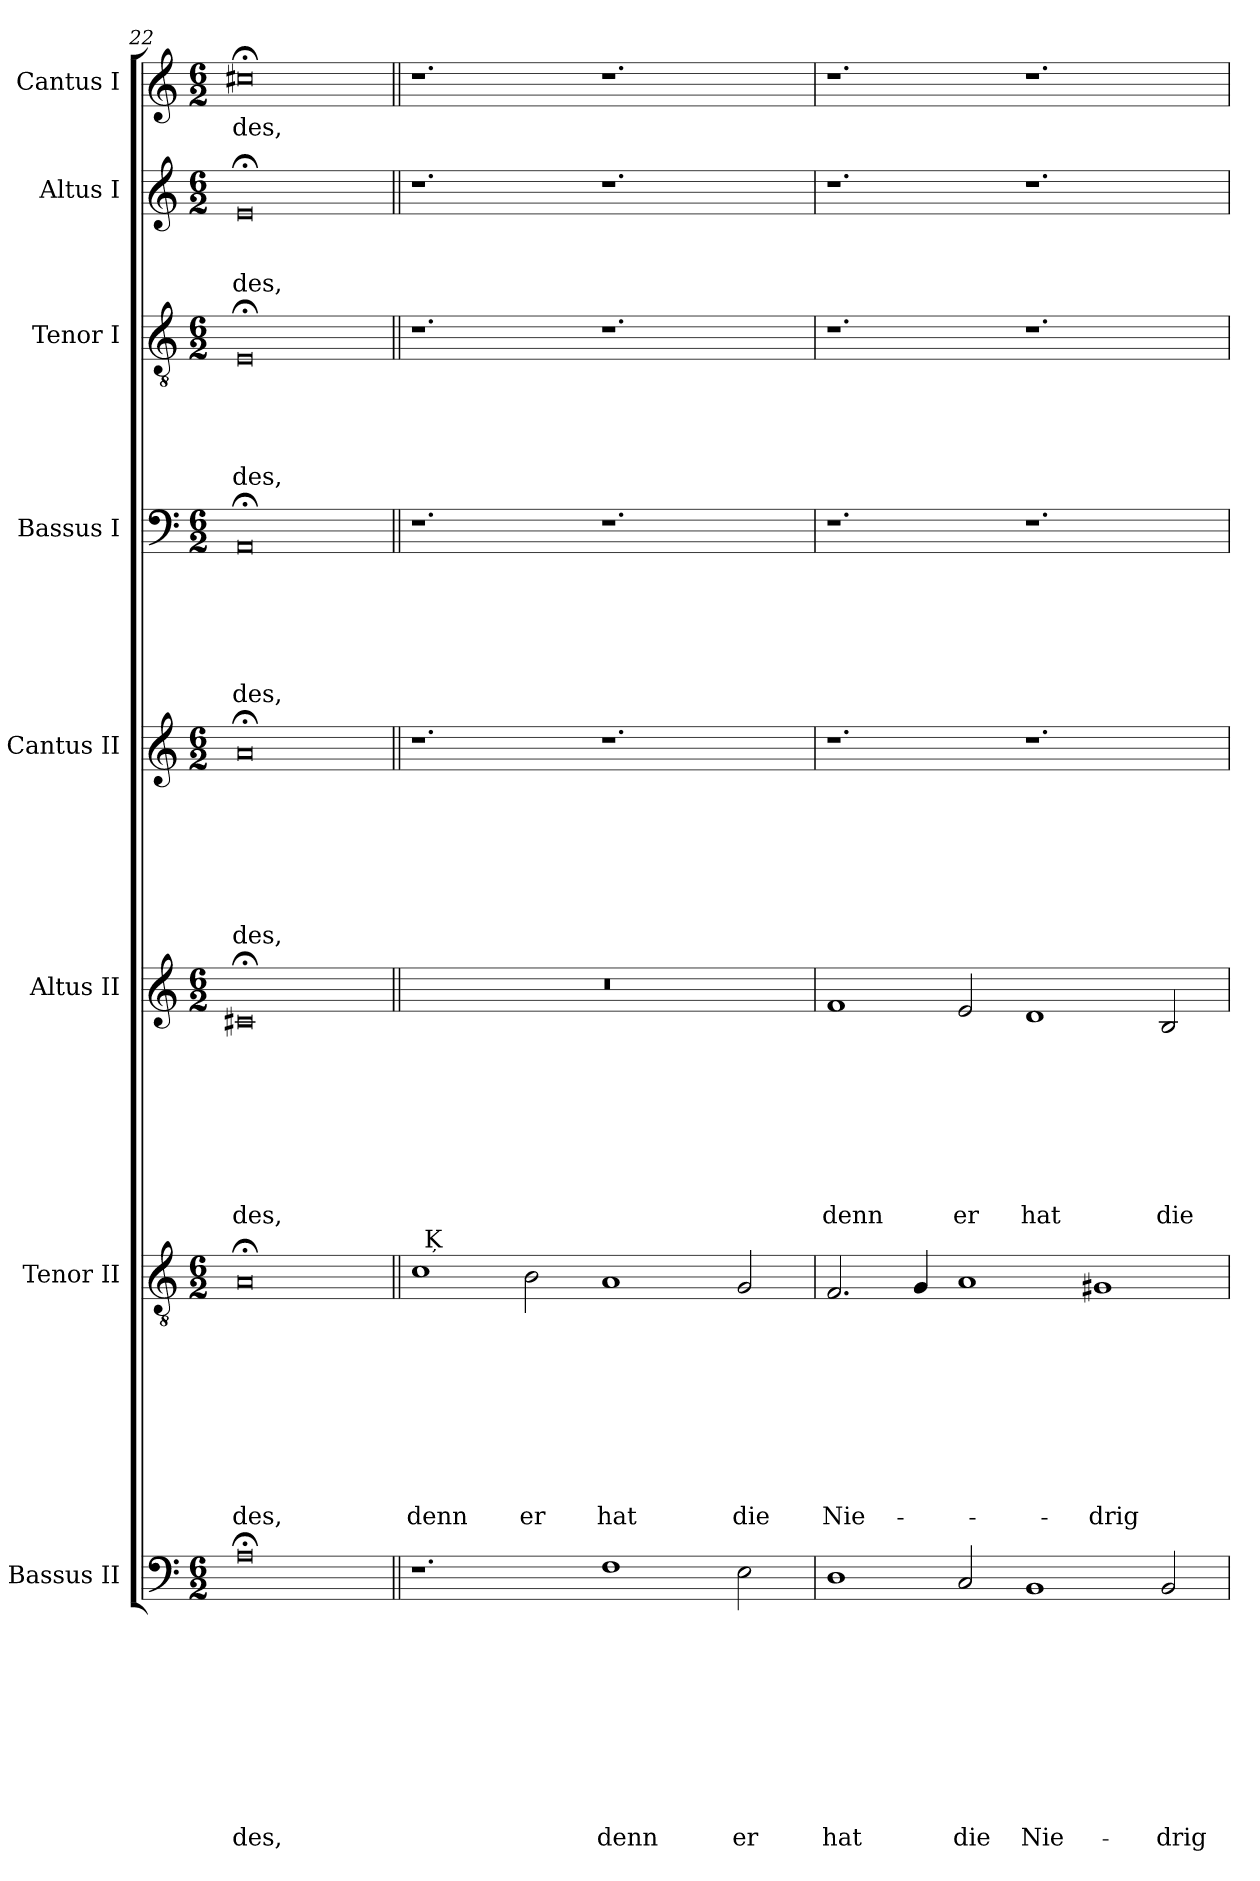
**kern	**text	**text	**text	**text	**text	**text	**text	**text	**text	**text	**kern	**text	**text	**text	**text	**text	**text	**text	**text	**text	**kern	**text	**text	**text	**text	**text	**text	**text	**text	**kern	**text	**text	**text	**text	**text	**text	**text	**kern	**text	**text	**text	**text	**text	**text	**kern	**text	**text	**text	**text	**text	**kern	**text	**text	**text	**kern	**text
*part8	*part8	*part8	*part8	*part8	*part8	*part8	*part8	*part8	*part8	*part8	*part7	*part7	*part7	*part7	*part7	*part7	*part7	*part7	*part7	*part7	*part6	*part6	*part6	*part6	*part6	*part6	*part6	*part6	*part6	*part5	*part5	*part5	*part5	*part5	*part5	*part5	*part5	*part4	*part4	*part4	*part4	*part4	*part4	*part4	*part3	*part3	*part3	*part3	*part3	*part3	*part2	*part2	*part2	*part2	*part1	*part1
*staff8	*staff8	*staff8	*staff8	*staff8	*staff8	*staff8	*staff8	*staff8	*staff8	*staff8	*staff7	*staff7	*staff7	*staff7	*staff7	*staff7	*staff7	*staff7	*staff7	*staff7	*staff6	*staff6	*staff6	*staff6	*staff6	*staff6	*staff6	*staff6	*staff6	*staff5	*staff5	*staff5	*staff5	*staff5	*staff5	*staff5	*staff5	*staff4	*staff4	*staff4	*staff4	*staff4	*staff4	*staff4	*staff3	*staff3	*staff3	*staff3	*staff3	*staff3	*staff2	*staff2	*staff2	*staff2	*staff1	*staff1
*I"Bassus II	*	*	*	*	*	*	*	*	*	*	*I"Tenor II	*	*	*	*	*	*	*	*	*	*I"Altus II	*	*	*	*	*	*	*	*	*I"Cantus II	*	*	*	*	*	*	*	*I"Bassus I	*	*	*	*	*	*	*I"Tenor I	*	*	*	*	*	*I"Altus I	*	*	*	*I"Cantus I	*
*I'B II	*	*	*	*	*	*	*	*	*	*	*I'T II	*	*	*	*	*	*	*	*	*	*I'A II	*	*	*	*	*	*	*	*	*I'C II	*	*	*	*	*	*	*	*I'B I	*	*	*	*	*	*	*I'T I	*	*	*	*	*	*I'A I	*	*	*	*I'C I	*
*clefF4	*	*	*	*	*	*	*	*	*	*	*clefGv2	*	*	*	*	*	*	*	*	*	*clefG2	*	*	*	*	*	*	*	*	*clefG2	*	*	*	*	*	*	*	*clefF4	*	*	*	*	*	*	*clefGv2	*	*	*	*	*	*clefG2	*	*	*	*clefG2	*
*k[]	*	*	*	*	*	*	*	*	*	*	*k[]	*	*	*	*	*	*	*	*	*	*k[]	*	*	*	*	*	*	*	*	*k[]	*	*	*	*	*	*	*	*k[]	*	*	*	*	*	*	*k[]	*	*	*	*	*	*k[]	*	*	*	*k[]	*
*C:	*	*	*	*	*	*	*	*	*	*	*C:	*	*	*	*	*	*	*	*	*	*C:	*	*	*	*	*	*	*	*	*C:	*	*	*	*	*	*	*	*C:	*	*	*	*	*	*	*C:	*	*	*	*	*	*C:	*	*	*	*C:	*
*M6/2	*	*	*	*	*	*	*	*	*	*	*M6/2	*	*	*	*	*	*	*	*	*	*M6/2	*	*	*	*	*	*	*	*	*M6/2	*	*	*	*	*	*	*	*M6/2	*	*	*	*	*	*	*M6/2	*	*	*	*	*	*M6/2	*	*	*	*M6/2	*
=22	=22	=22	=22	=22	=22	=22	=22	=22	=22	=22	=22	=22	=22	=22	=22	=22	=22	=22	=22	=22	=22	=22	=22	=22	=22	=22	=22	=22	=22	=22	=22	=22	=22	=22	=22	=22	=22	=22	=22	=22	=22	=22	=22	=22	=22	=22	=22	=22	=22	=22	=22	=22	=22	=22	=22	=22
!	!	!	!	!	!	!	!	!	!	!LO:LY:b	!	!	!	!	!	!	!	!	!	!LO:LY:b	!	!	!	!	!	!	!	!	!LO:LY:b	!	!	!	!	!	!	!	!LO:LY:b	!	!	!	!	!	!	!LO:LY:b	!	!	!	!	!	!LO:LY:b	!	!	!	!LO:LY:b	!	!LO:LY:b
0A;<	.	.	.	.	.	.	.	.	.	-des,	0A;	.	.	.	.	.	.	.	.	-des,	0c#X;	.	.	.	.	.	.	.	-des,	0a;	.	.	.	.	.	.	-des,	0AA;	.	.	.	.	.	-des,	0E;	.	.	.	.	-des,	0e;	.	.	-des,	0cc#X;<	-des,
=23||	=23||	=23||	=23||	=23||	=23||	=23||	=23||	=23||	=23||	=23||	=23||	=23||	=23||	=23||	=23||	=23||	=23||	=23||	=23||	=23||	=23||	=23||	=23||	=23||	=23||	=23||	=23||	=23||	=23||	=23||	=23||	=23||	=23||	=23||	=23||	=23||	=23||	=23||	=23||	=23||	=23||	=23||	=23||	=23||	=23||	=23||	=23||	=23||	=23||	=23||	=23||	=23||	=23||	=23||	=23||	=23||
!	!	!	!	!	!	!	!	!	!	!	!	!	!	!	!	!	!	!	!	!LO:LY:b	!	!	!	!	!	!	!	!	!	!	!	!	!	!	!	!	!	!	!	!	!	!	!	!	!	!	!	!	!	!	!	!	!	!	!	!
*	*	*	*	*	*	*	*	*	*	*	*^	*	*	*	*	*	*	*	*	*	*	*	*	*	*	*	*	*	*	*	*	*	*	*	*	*	*	*	*	*	*	*	*	*	*	*	*	*	*	*	*	*	*	*	*	*
1.r	.	.	.	.	.	.	.	.	.	.	1c	32ryy	.	.	.	.	.	.	.	.	denn	0.r	.	.	.	.	.	.	.	.	1.r	.	.	.	.	.	.	.	1.r	.	.	.	.	.	.	1.r	.	.	.	.	.	1.r	.	.	.	1.r	.
!	!	!	!	!	!	!	!	!	!	!	!	!LO:TX:a:t=Ķ	!	!	!	!	!	!	!	!	!	!	!	!	!	!	!	!	!	!	!	!	!	!	!	!	!	!	!	!	!	!	!	!	!	!	!	!	!	!	!	!	!	!	!	!	!
.	.	.	.	.	.	.	.	.	.	.	.	1ryy	.	.	.	.	.	.	.	.	.	.	.	.	.	.	.	.	.	.	.	.	.	.	.	.	.	.	.	.	.	.	.	.	.	.	.	.	.	.	.	.	.	.	.	.	.
!	!	!	!	!	!	!	!	!	!	!	!	!	!	!	!	!	!	!	!	!	!LO:LY:b	!	!	!	!	!	!	!	!	!	!	!	!	!	!	!	!	!	!	!	!	!	!	!	!	!	!	!	!	!	!	!	!	!	!	!	!
.	.	.	.	.	.	.	.	.	.	.	2B\	.	.	.	.	.	.	.	.	.	er	.	.	.	.	.	.	.	.	.	.	.	.	.	.	.	.	.	.	.	.	.	.	.	.	.	.	.	.	.	.	.	.	.	.	.	.
.	.	.	.	.	.	.	.	.	.	.	.	1ryy	.	.	.	.	.	.	.	.	.	.	.	.	.	.	.	.	.	.	.	.	.	.	.	.	.	.	.	.	.	.	.	.	.	.	.	.	.	.	.	.	.	.	.	.	.
!	!	!	!	!	!	!	!	!	!	!LO:LY:b	!	!	!	!	!	!	!	!	!	!	!LO:LY:b	!	!	!	!	!	!	!	!	!	!	!	!	!	!	!	!	!	!	!	!	!	!	!	!	!	!	!	!	!	!	!	!	!	!	!	!
1F	.	.	.	.	.	.	.	.	.	denn	1A	.	.	.	.	.	.	.	.	.	hat	.	.	.	.	.	.	.	.	.	1.r	.	.	.	.	.	.	.	1.r	.	.	.	.	.	.	1.r	.	.	.	.	.	1.r	.	.	.	1.r	.
.	.	.	.	.	.	.	.	.	.	.	.	2ryy	.	.	.	.	.	.	.	.	.	.	.	.	.	.	.	.	.	.	.	.	.	.	.	.	.	.	.	.	.	.	.	.	.	.	.	.	.	.	.	.	.	.	.	.	.
!	!	!	!	!	!	!	!	!	!	!LO:LY:b	!	!	!	!	!	!	!	!	!	!	!LO:LY:b	!	!	!	!	!	!	!	!	!	!	!	!	!	!	!	!	!	!	!	!	!	!	!	!	!	!	!	!	!	!	!	!	!	!	!	!
2E\	.	.	.	.	.	.	.	.	.	er	2G/	.	.	.	.	.	.	.	.	.	die	.	.	.	.	.	.	.	.	.	.	.	.	.	.	.	.	.	.	.	.	.	.	.	.	.	.	.	.	.	.	.	.	.	.	.	.
.	.	.	.	.	.	.	.	.	.	.	.	4...ryy	.	.	.	.	.	.	.	.	.	.	.	.	.	.	.	.	.	.	.	.	.	.	.	.	.	.	.	.	.	.	.	.	.	.	.	.	.	.	.	.	.	.	.	.	.
=24	=24	=24	=24	=24	=24	=24	=24	=24	=24	=24	=24	=24	=24	=24	=24	=24	=24	=24	=24	=24	=24	=24	=24	=24	=24	=24	=24	=24	=24	=24	=24	=24	=24	=24	=24	=24	=24	=24	=24	=24	=24	=24	=24	=24	=24	=24	=24	=24	=24	=24	=24	=24	=24	=24	=24	=24	=24
!	!	!	!	!	!	!	!	!	!	!LO:LY:b	!	!	!	!	!	!	!	!	!	!	!LO:LY:b	!	!	!	!	!	!	!	!	!LO:LY:b	!	!	!	!	!	!	!	!	!	!	!	!	!	!	!	!	!	!	!	!	!	!	!	!	!	!	!
*	*	*	*	*	*	*	*	*	*	*	*v	*v	*	*	*	*	*	*	*	*	*	*	*	*	*	*	*	*	*	*	*	*	*	*	*	*	*	*	*	*	*	*	*	*	*	*	*	*	*	*	*	*	*	*	*	*	*
1D	.	.	.	.	.	.	.	.	.	hat	2.F/	.	.	.	.	.	.	.	.	Nie-	1f	.	.	.	.	.	.	.	denn	1.r	.	.	.	.	.	.	.	1.r	.	.	.	.	.	.	1.r	.	.	.	.	.	1.r	.	.	.	1.r	.
.	.	.	.	.	.	.	.	.	.	.	4G/	.	.	.	.	.	.	.	.	.	.	.	.	.	.	.	.	.	.	.	.	.	.	.	.	.	.	.	.	.	.	.	.	.	.	.	.	.	.	.	.	.	.	.	.	.
!	!	!	!	!	!	!	!	!	!	!LO:LY:b	!	!	!	!	!	!	!	!	!	!	!	!	!	!	!	!	!	!	!LO:LY:b	!	!	!	!	!	!	!	!	!	!	!	!	!	!	!	!	!	!	!	!	!	!	!	!	!	!	!
2C/	.	.	.	.	.	.	.	.	.	die	1A	.	.	.	.	.	.	.	.	.	2e/	.	.	.	.	.	.	.	er	.	.	.	.	.	.	.	.	.	.	.	.	.	.	.	.	.	.	.	.	.	.	.	.	.	.	.
!	!	!	!	!	!	!	!	!	!	!LO:LY:b	!	!	!	!	!	!	!	!	!	!	!	!	!	!	!	!	!	!	!LO:LY:b	!	!	!	!	!	!	!	!	!	!	!	!	!	!	!	!	!	!	!	!	!	!	!	!	!	!	!
1BB	.	.	.	.	.	.	.	.	.	Nie-	.	.	.	.	.	.	.	.	.	.	1d	.	.	.	.	.	.	.	hat	1.r	.	.	.	.	.	.	.	1.r	.	.	.	.	.	.	1.r	.	.	.	.	.	1.r	.	.	.	1.r	.
!	!	!	!	!	!	!	!	!	!	!	!	!	!	!	!	!	!	!	!	!LO:LY:b	!	!	!	!	!	!	!	!	!	!	!	!	!	!	!	!	!	!	!	!	!	!	!	!	!	!	!	!	!	!	!	!	!	!	!	!
.	.	.	.	.	.	.	.	.	.	.	1G#X	.	.	.	.	.	.	.	.	-drig-	.	.	.	.	.	.	.	.	.	.	.	.	.	.	.	.	.	.	.	.	.	.	.	.	.	.	.	.	.	.	.	.	.	.	.	.
!	!	!	!	!	!	!	!	!	!	!LO:LY:b	!	!	!	!	!	!	!	!	!	!	!	!	!	!	!	!	!	!	!LO:LY:b	!	!	!	!	!	!	!	!	!	!	!	!	!	!	!	!	!	!	!	!	!	!	!	!	!	!	!
2BB/	.	.	.	.	.	.	.	.	.	-drig-	.	.	.	.	.	.	.	.	.	.	2B/	.	.	.	.	.	.	.	die	.	.	.	.	.	.	.	.	.	.	.	.	.	.	.	.	.	.	.	.	.	.	.	.	.	.	.
=	=	=	=	=	=	=	=	=	=	=	=	=	=	=	=	=	=	=	=	=	=	=	=	=	=	=	=	=	=	=	=	=	=	=	=	=	=	=	=	=	=	=	=	=	=	=	=	=	=	=	=	=	=	=	=	=
*-	*-	*-	*-	*-	*-	*-	*-	*-	*-	*-	*-	*-	*-	*-	*-	*-	*-	*-	*-	*-	*-	*-	*-	*-	*-	*-	*-	*-	*-	*-	*-	*-	*-	*-	*-	*-	*-	*-	*-	*-	*-	*-	*-	*-	*-	*-	*-	*-	*-	*-	*-	*-	*-	*-	*-	*-
